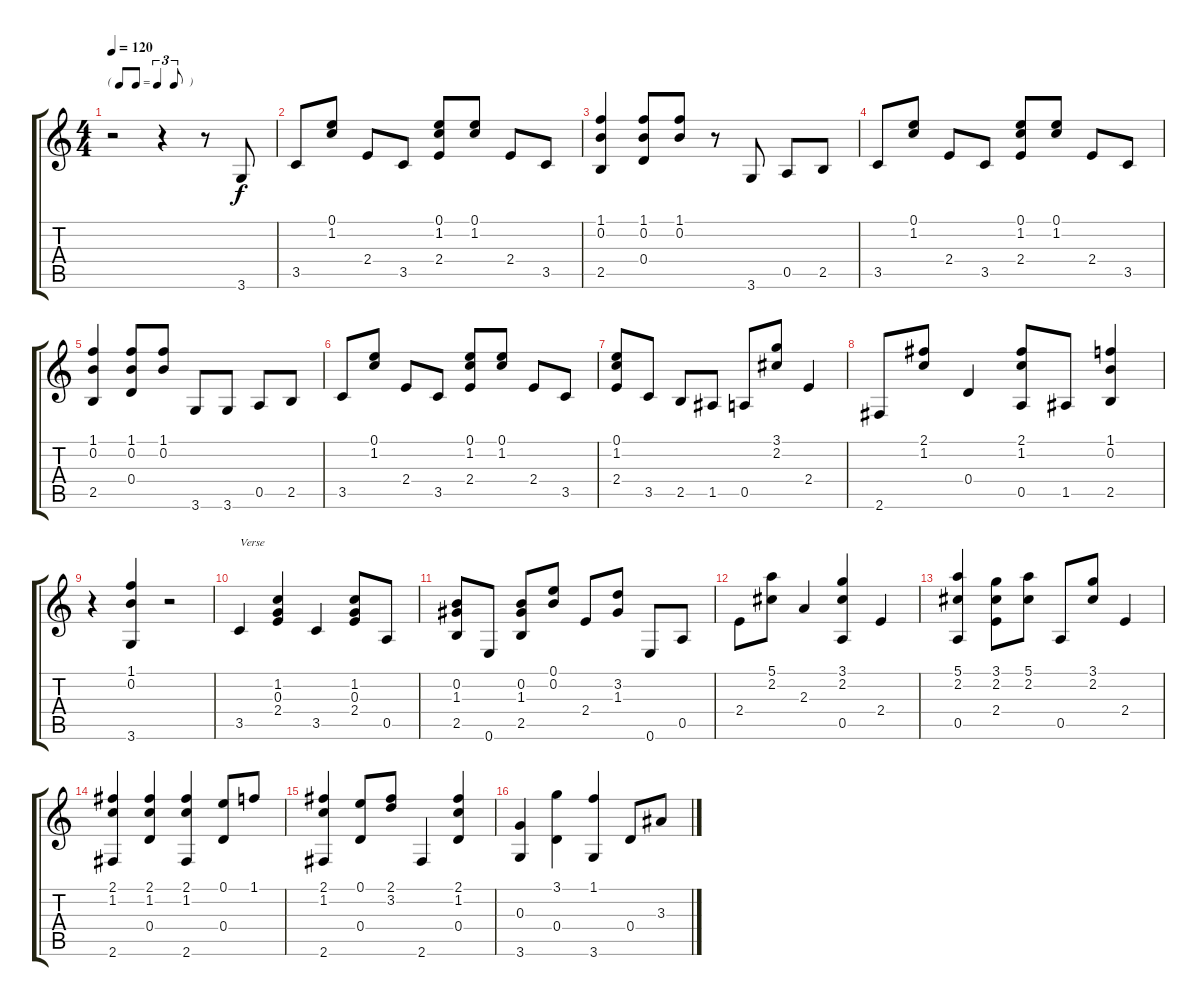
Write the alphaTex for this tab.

\track "" {instrument acousticguitarsteel}
\staff {score tabs}
\tuning (E4 B3 G3 D3 A2 E2) {hide}
\ts (4 4)
\tf triplet8th
\tempo 120
\clef g2
\ks c
r.2{dy f instrument acousticguitarsteel} r.4 r.8 3.6.8 |
3.5.8 (0.1 1.2).8 2.4.8 3.5.8 (0.1 1.2 2.4).8 (0.1 1.2).8 2.4.8 3.5.8 |
(1.1 0.2 2.5).4 (1.1 0.2 0.4).8 (1.1 0.2).8 r.8 3.6.8 0.5.8 2.5.8 |
3.5.8 (0.1 1.2).8 2.4.8 3.5.8 (0.1 1.2 2.4).8 (0.1 1.2).8 2.4.8 3.5.8 |
(1.1 0.2 2.5).4 (1.1 0.2 0.4).8 (1.1 0.2).8 3.6.8 3.6.8 0.5.8 2.5.8 |
3.5.8 (0.1 1.2).8 2.4.8 3.5.8 (0.1 1.2 2.4).8 (0.1 1.2).8 2.4.8 3.5.8 |
(0.1 1.2 2.4).8 3.5.8 2.5.8 1.5.8 0.5.8 (3.1 2.2).8 2.4.4 |
2.6.8 (2.1 1.2).8 0.4.4 (2.1 1.2 0.5).8 1.5.8 (1.1 0.2 2.5).4 |
r.4 (1.1 0.2 3.6).4 r.2 |
3.5.4{txt "Verse"} (1.2 0.3 2.4).4 3.5.4 (1.2 0.3 2.4).8 0.5.8 |
(0.2 1.3 2.5).8 0.6.8 (0.2 1.3 2.5).8 (0.1 0.2).8 2.4.8 (3.2 1.3).8 0.6.8 0.5.8 |
2.4.8 (5.1 2.2).8 2.3.4 (3.1 2.2 0.5).4 2.4.4 |
(5.1 2.2 0.5).4 (3.1 2.2 2.4).8 (5.1 2.2).8 0.5.8 (3.1 2.2).8 2.4.4 |
(2.1 1.2 2.6).4 (2.1 1.2 0.4).4 (2.1 1.2 2.6).4 (0.1 0.4).8 1.1.8 |
(2.1 1.2 2.6).4 (0.1 0.4).8 (2.1 3.2).8 2.6.4 (2.1 1.2 0.4).4 |
(0.3 3.6).4 (3.1 0.4).4 (1.1 3.6).4 0.4.8 3.3.8
